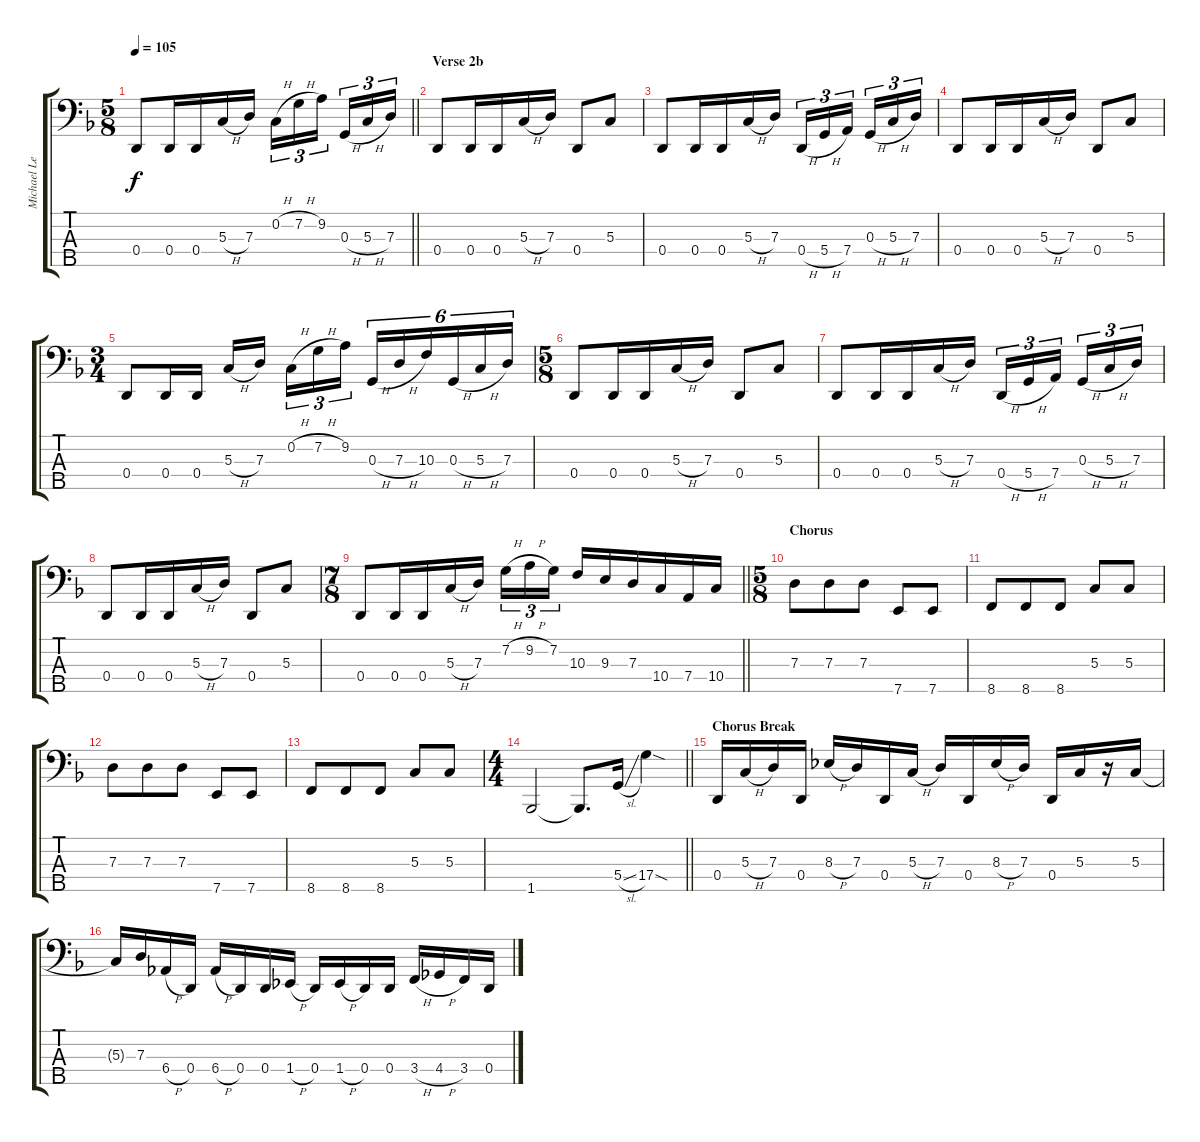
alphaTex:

\track ("Michael LePond Bass" "Michael Le") {instrument electricbassfinger}
\staff {score tabs}
\tuning (F2 C2 G1 D1 A0) {hide}
\ts (5 8)
\tempo 105
\clef f4
\barLineRight lightlight
\ks dminor
0.4.8{dy f} 0.4.16 0.4.16 5.3{h}.16 7.3.16 0.2{h}.16{tu (3 2)} 7.2{h}.16{tu (3 2)} 9.2.16{tu (3 2)} 0.3{h}.16{tu (3 2)} 5.3{h}.16{tu (3 2)} 7.3.16{tu (3 2)} |
\section ("" "Verse 2b")
0.4.8 0.4.16 0.4.16 5.3{h}.16 7.3.16 0.4.8 5.3.8 |
0.4.8 0.4.16 0.4.16 5.3{h}.16 7.3.16 0.4{h}.16{tu (3 2)} 5.4{h}.16{tu (3 2)} 7.4.16{tu (3 2)} 0.3{h}.16{tu (3 2)} 5.3{h}.16{tu (3 2)} 7.3.16{tu (3 2)} |
0.4.8 0.4.16 0.4.16 5.3{h}.16 7.3.16 0.4.8 5.3.8 |
\ts (3 4)
0.4.8 0.4.16 0.4.16 5.3{h}.16 7.3.16{beam splitsecondary} 0.2{h}.16{tu (3 2)} 7.2{h}.16{tu (3 2)} 9.2.16{tu (3 2)} 0.3{h}.16{tu (6 4)} 7.3{h}.16{tu (6 4)} 10.3.16{tu (6 4)} 0.3{h}.16{tu (6 4)} 5.3{h}.16{tu (6 4)} 7.3.16{tu (6 4)} |
\ts (5 8)
0.4.8 0.4.16 0.4.16 5.3{h}.16 7.3.16 0.4.8 5.3.8 |
0.4.8 0.4.16 0.4.16 5.3{h}.16 7.3.16 0.4{h}.16{tu (3 2)} 5.4{h}.16{tu (3 2)} 7.4.16{tu (3 2)} 0.3{h}.16{tu (3 2)} 5.3{h}.16{tu (3 2)} 7.3.16{tu (3 2)} |
0.4.8 0.4.16 0.4.16 5.3{h}.16 7.3.16 0.4.8 5.3.8 |
\ts (7 8)
\barLineRight lightlight
0.4.8 0.4.16 0.4.16 5.3{h}.16 7.3.16 7.2{h}.16{tu (3 2)} 9.2{h}.16{tu (3 2)} 7.2.16{tu (3 2)} 10.3.16 9.3.16 7.3.16 10.4.16 7.4.16 10.4.16 |
\ts (5 8)
\section ("" "Chorus")
7.3.8 7.3.8 7.3.8 7.5.8 7.5.8 |
8.5.8 8.5.8 8.5.8 5.3.8 5.3.8 |
7.3.8 7.3.8 7.3.8 7.5.8 7.5.8 |
8.5.8 8.5.8 8.5.8 5.3.8 5.3.8 |
\ts (4 4)
\barLineRight lightlight
1.5.2 1.5{t}.8{d} 5.4{sl}.16 17.4{sod}.4 |
\section ("" "Chorus Break")
0.4.16 5.3{h}.16 7.3.16 0.4.16 8.3{h}.16 7.3.16 0.4.16 5.3{h}.16 7.3.16 0.4.16 8.3{h}.16 7.3.16 0.4.16 5.3.16 r.16 5.3.16 |
5.3{t}.16 7.3.16 6.4{h}.16 0.4.16 6.4{h}.16 0.4.16 0.4.16 1.4{h}.16 0.4.16 1.4{h}.16 0.4.16 0.4.16 3.4{h}.16 4.4{h}.16 3.4.16 0.4.16
